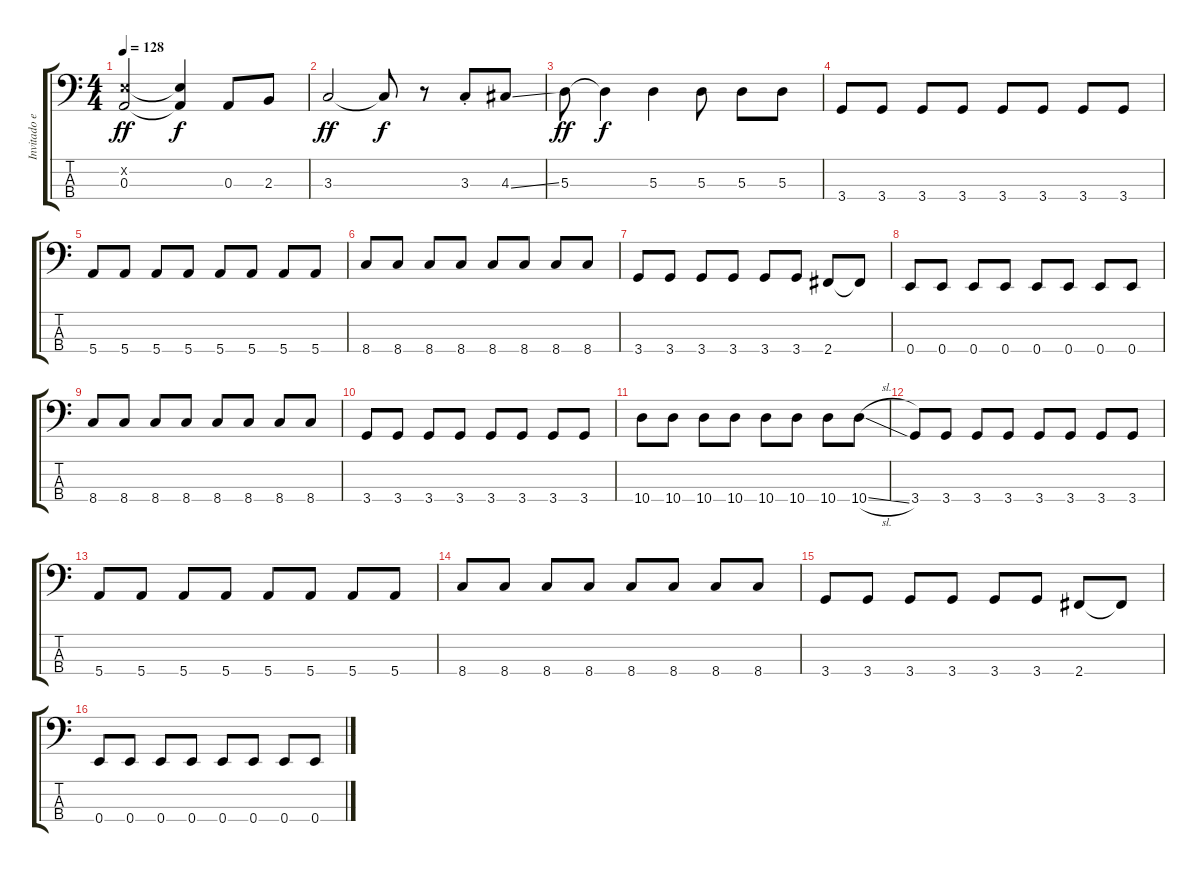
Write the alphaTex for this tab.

\track ("Invitado especial ( Batman )" "Invitado e") {instrument electricbassfinger}
\staff {score tabs}
\tuning (G2 D2 A1 E1) {hide}
\ts (4 4)
\tempo 128
\clef f4
\ks c
(2.2{x} 0.3).2{dy ff} (2.2{t} 0.3{t}).4{dy f} 0.3.8 2.3.8 |
3.3.2{dy ff} 3.3{t}.8{dy f} r.8 3.3{st}.8 4.3{ss}.8 |
5.3.8{dy ff} 5.3{t}.4{dy f} 5.3.4 5.3.8 5.3.8 5.3.8 |
3.4.8 3.4.8 3.4.8 3.4.8 3.4.8 3.4.8 3.4.8 3.4.8 |
5.4.8 5.4.8 5.4.8 5.4.8 5.4.8 5.4.8 5.4.8 5.4.8 |
8.4.8 8.4.8 8.4.8 8.4.8 8.4.8 8.4.8 8.4.8 8.4.8 |
3.4.8 3.4.8 3.4.8 3.4.8 3.4.8 3.4.8 2.4.8 2.4{t}.8 |
0.4.8 0.4.8 0.4.8 0.4.8 0.4.8 0.4.8 0.4.8 0.4.8 |
8.4.8 8.4.8 8.4.8 8.4.8 8.4.8 8.4.8 8.4.8 8.4.8 |
3.4.8 3.4.8 3.4.8 3.4.8 3.4.8 3.4.8 3.4.8 3.4.8 |
10.4.8 10.4.8 10.4.8 10.4.8 10.4.8 10.4.8 10.4.8 10.4{sl}.8 |
3.4.8 3.4.8 3.4.8 3.4.8 3.4.8 3.4.8 3.4.8 3.4.8 |
5.4.8 5.4.8 5.4.8 5.4.8 5.4.8 5.4.8 5.4.8 5.4.8 |
8.4.8 8.4.8 8.4.8 8.4.8 8.4.8 8.4.8 8.4.8 8.4.8 |
3.4.8 3.4.8 3.4.8 3.4.8 3.4.8 3.4.8 2.4.8 2.4{t}.8 |
0.4.8 0.4.8 0.4.8 0.4.8 0.4.8 0.4.8 0.4.8 0.4.8
